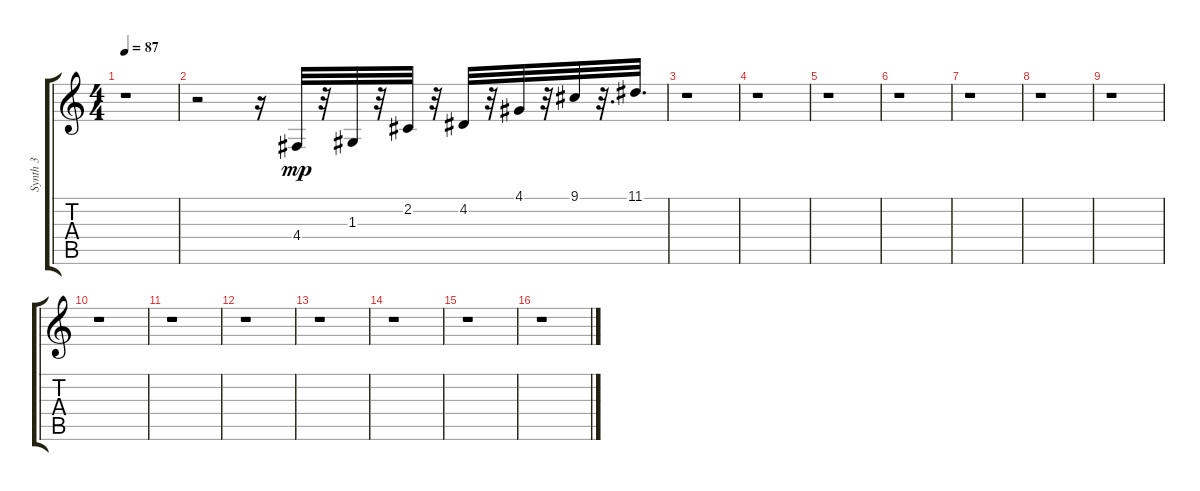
\track ("Synth 3" "Synth 3") {instrument fx5brightness}
\staff {score tabs}
\tuning (E4 B3 G3 D3 A2 E2) {hide}
\ts (4 4)
\tempo 87
\clef g2
\ks c
r.1{dy mp} |
r.2 r.16 4.4.32 r.32 1.3.32 r.32 2.2.32 r.32 4.2.32 r.32 4.1.32 r.32 9.1.32 r.32{d} 11.1.32{d} |
r.1 |
r.1 |
r.1 |
r.1 |
r.1 |
r.1 |
r.1 |
r.1 |
r.1 |
r.1 |
r.1 |
r.1 |
r.1 |
r.1
